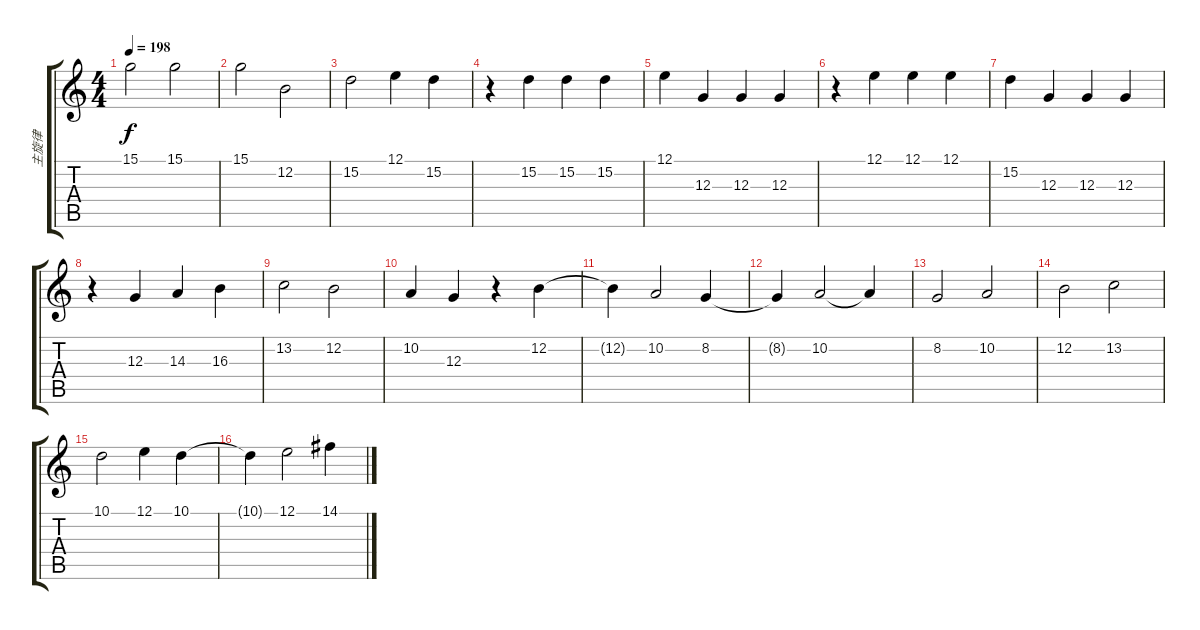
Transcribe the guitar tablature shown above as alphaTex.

\track ("主旋律" "主旋律") {instrument harmonica}
\staff {score tabs}
\tuning (E4 B3 G3 D3 A2 E2) {hide}
\ts (4 4)
\tempo 198
\clef g2
\ks c
15.1.2{dy f} 15.1.2 |
15.1.2 12.2.2 |
15.2.2 12.1.4 15.2.4 |
r.4 15.2.4 15.2.4 15.2.4 |
12.1.4 12.3.4 12.3.4 12.3.4 |
r.4 12.1.4 12.1.4 12.1.4 |
15.2.4 12.3.4 12.3.4 12.3.4 |
r.4 12.3.4 14.3.4 16.3.4 |
13.2.2 12.2.2 |
10.2.4 12.3.4 r.4 12.2.4 |
12.2{t}.4 10.2.2 8.2.4 |
8.2{t}.4 10.2.2 10.2{t}.4 |
8.2.2 10.2.2 |
12.2.2 13.2.2 |
10.1.2 12.1.4 10.1.4 |
10.1{t}.4 12.1.2 14.1.4
